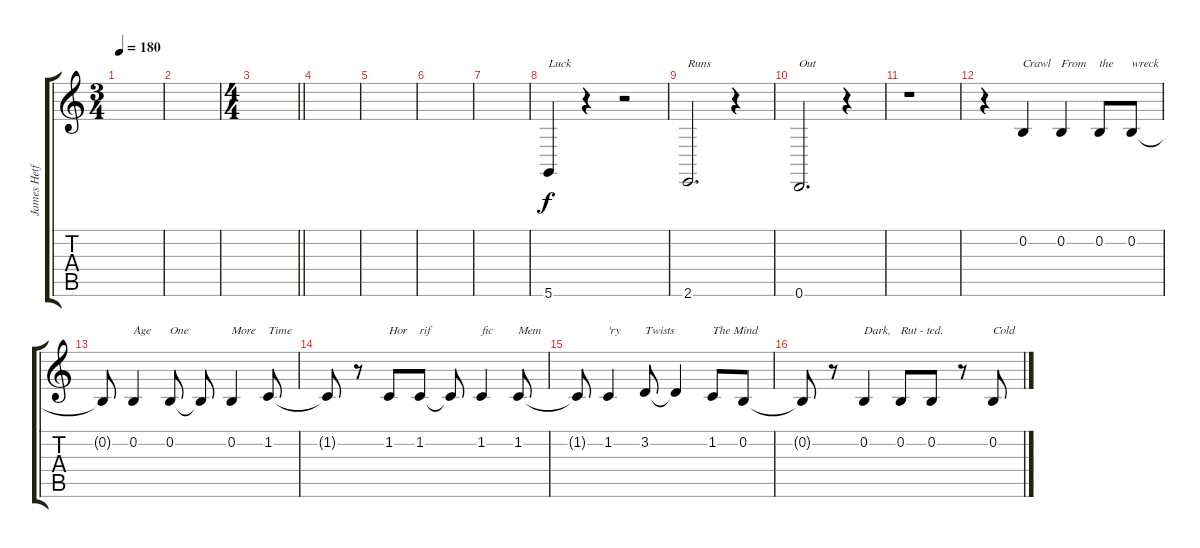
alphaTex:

\track ("James Hetfield Vocal" "James Hetf") {instrument violin}
\staff {score tabs}
\tuning (E4 B3 G3 D3 A2 D2) {hide}
\ts (3 4)
\tempo 180
\clef g2
\ks c
|
|
\ts (4 4)
\barLineRight lightlight
|
\section ("" "")
|
|
|
|
5.6.4{txt "Luck"} r.4 r.2 |
2.6.2{d txt "Runs"} r.4 |
0.6.2{d txt "Out"} r.4 |
r.1 |
r.4 0.2.4{txt "Crawl"} 0.2.4{txt "From"} 0.2.8{txt "the"} 0.2.8{txt "wreck"} |
0.2{t}.8 0.2.4{txt "Age"} 0.2.8{txt "One "} 0.2{t}.8 0.2.4{txt "More"} 1.2.8{txt "Time"} |
1.2{t}.8 r.8 1.2.8{txt "Hor"} 1.2.8{txt "rif"} 1.2{t}.8 1.2.4{txt "fic"} 1.2.8{txt "Mem"} |
1.2{t}.8 1.2.4{txt "'ry"} 3.2.8{txt "Twists"} 3.2{t}.4 1.2.8{txt "The Mind"} 0.2.8 |
0.2{t}.8 r.8 0.2.4{txt "Dark,"} 0.2.8{txt "Rut - ted."} 0.2.8 r.8 0.2.8{txt "Cold"}
